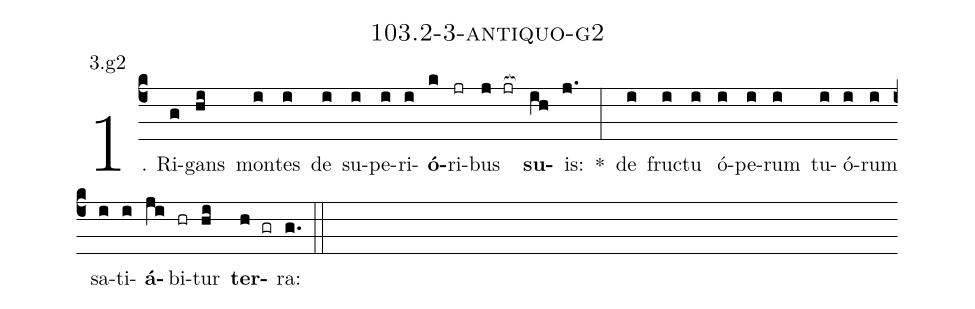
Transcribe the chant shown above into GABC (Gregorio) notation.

name: 103.2-3-antiquo-g2;
annotation: 3.g2;
%%
(c4)1. Ri(g)gans(hi) mon(i)tes(i) de(i) su(i)pe(i)ri(i)<b>ó</b>(k)ri(jr)bus(j jr[ocb:1{]) <b>su</b>(ih[ocb:0}])is:(j.) *(:) de(i) fruc(i)tu(i) ó(i)pe(i)rum(i) tu(i)ó(i)rum(i) sa(i)ti(i)<b>á</b>(ji)bi(hr)tur(hi) <b>ter</b>(h gr)ra:(g.) (::)


%E(i) u(i) o(ji) u(hi) a(h) e.(g.) (::)
